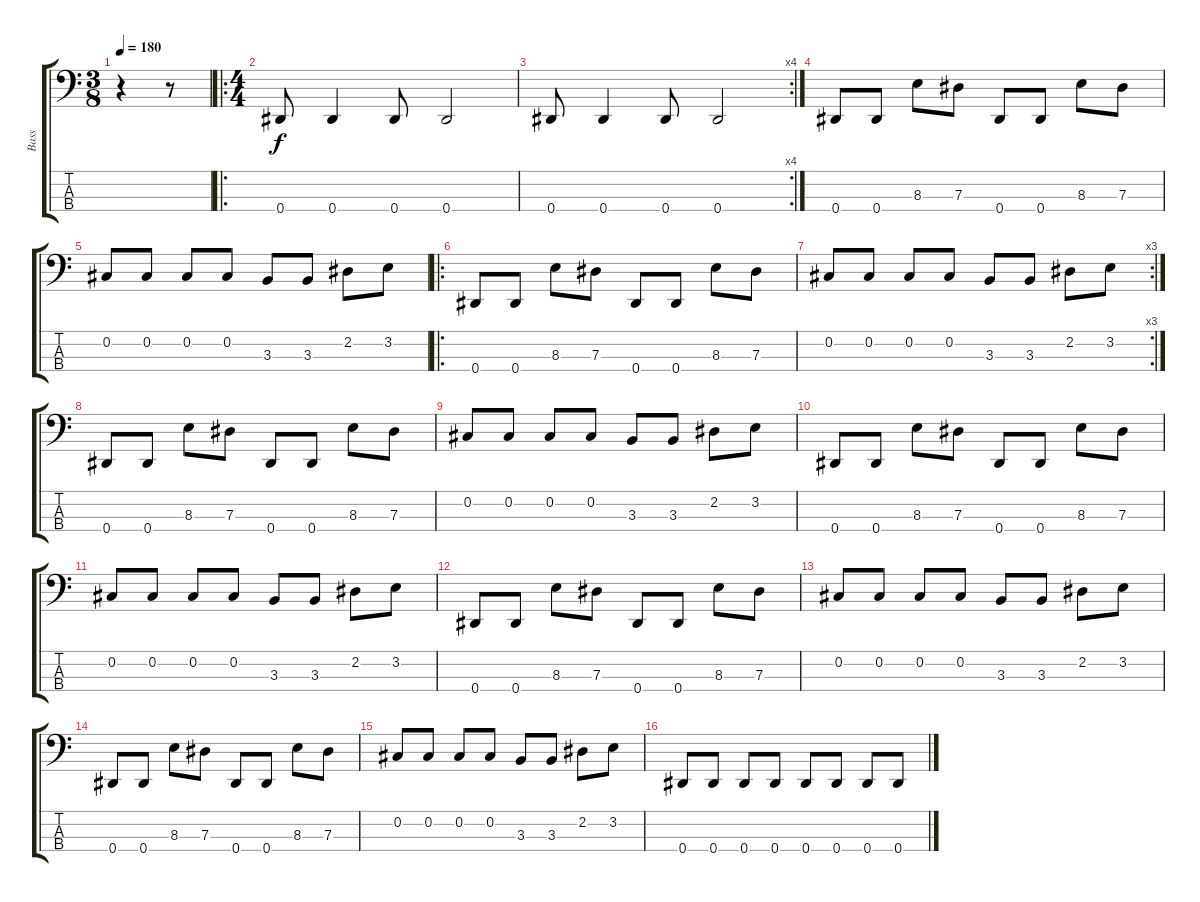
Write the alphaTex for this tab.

\track ("Bass" "Bass") {instrument electricbasspick}
\staff {score tabs}
\tuning (Gb2 Db2 Ab1 Eb1) {hide}
\ts (3 8)
\tempo 180
\clef f4
\ks c
r.4{dy f instrument electricbasspick} r.8 |
\ro
\ts (4 4)
0.4.8 0.4.4 0.4.8 0.4.2 |
\rc 4
0.4.8 0.4.4 0.4.8 0.4.2 |
0.4.8 0.4.8 8.3.8 7.3.8 0.4.8 0.4.8 8.3.8 7.3.8 |
0.2.8 0.2.8 0.2.8 0.2.8 3.3.8 3.3.8 2.2.8 3.2.8 |
\ro
0.4.8 0.4.8 8.3.8 7.3.8 0.4.8 0.4.8 8.3.8 7.3.8 |
\rc 3
0.2.8 0.2.8 0.2.8 0.2.8 3.3.8 3.3.8 2.2.8 3.2.8 |
0.4.8 0.4.8 8.3.8 7.3.8 0.4.8 0.4.8 8.3.8 7.3.8 |
0.2.8 0.2.8 0.2.8 0.2.8 3.3.8 3.3.8 2.2.8 3.2.8 |
0.4.8 0.4.8 8.3.8 7.3.8 0.4.8 0.4.8 8.3.8 7.3.8 |
0.2.8 0.2.8 0.2.8 0.2.8 3.3.8 3.3.8 2.2.8 3.2.8 |
0.4.8 0.4.8 8.3.8 7.3.8 0.4.8 0.4.8 8.3.8 7.3.8 |
0.2.8 0.2.8 0.2.8 0.2.8 3.3.8 3.3.8 2.2.8 3.2.8 |
0.4.8 0.4.8 8.3.8 7.3.8 0.4.8 0.4.8 8.3.8 7.3.8 |
0.2.8 0.2.8 0.2.8 0.2.8 3.3.8 3.3.8 2.2.8 3.2.8 |
0.4.8 0.4.8 0.4.8 0.4.8 0.4.8 0.4.8 0.4.8 0.4.8
